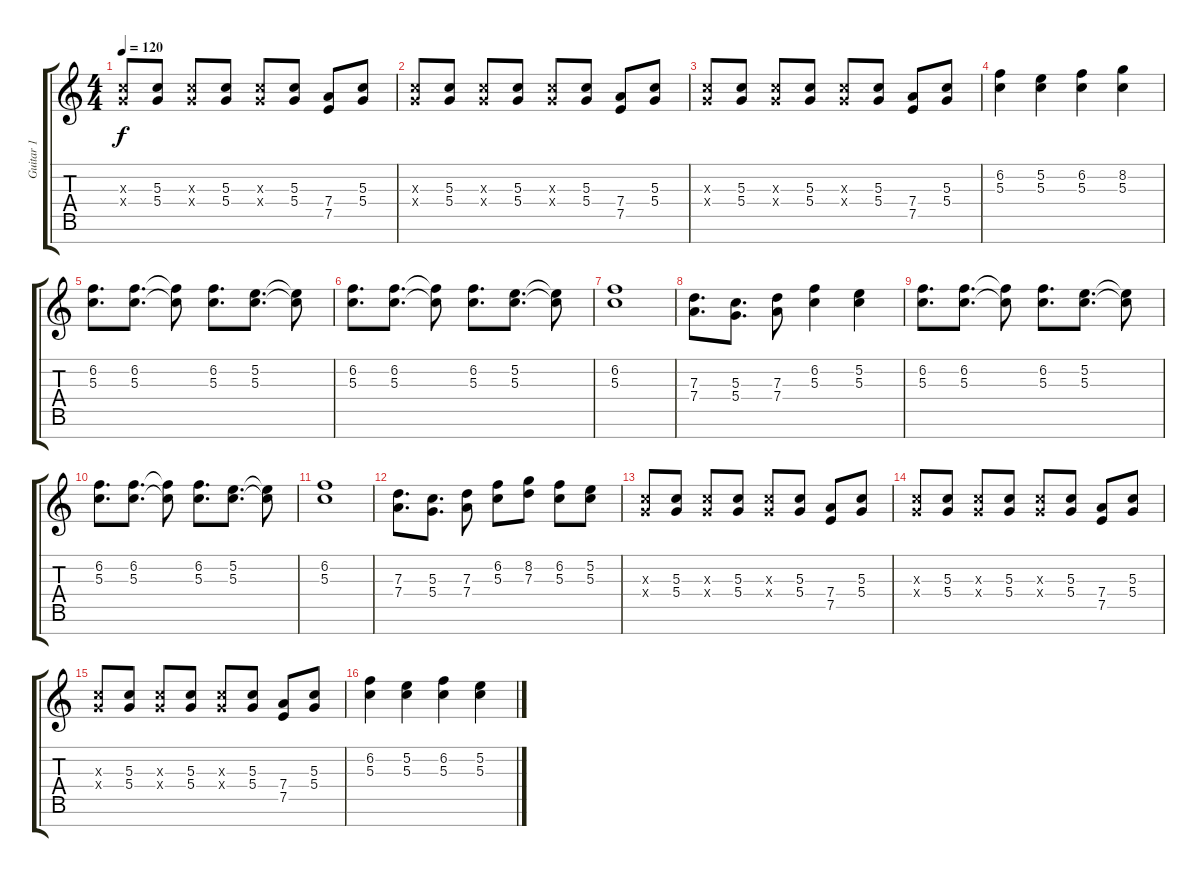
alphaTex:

\track ("Guitar 1" "Guitar 1") {instrument overdrivenguitar}
\staff {score tabs}
\tuning (E4 B3 G3 D3 A2 E2 B1) {hide}
\ts (4 4)
\tempo 120
\clef g2
\ks c
(5.3{x} 5.4{x}).8{dy f} (5.3 5.4).8 (5.3{x} 5.4{x}).8 (5.3 5.4).8 (5.3{x} 5.4{x}).8 (5.3 5.4).8 (7.4 7.5).8 (5.3 5.4).8 |
(5.3{x} 5.4{x}).8 (5.3 5.4).8 (5.3{x} 5.4{x}).8 (5.3 5.4).8 (5.3{x} 5.4{x}).8 (5.3 5.4).8 (7.4 7.5).8 (5.3 5.4).8 |
(5.3{x} 5.4{x}).8 (5.3 5.4).8 (5.3{x} 5.4{x}).8 (5.3 5.4).8 (5.3{x} 5.4{x}).8 (5.3 5.4).8 (7.4 7.5).8 (5.3 5.4).8 |
(6.2 5.3).4 (5.2 5.3).4 (6.2 5.3).4 (8.2 5.3).4 |
(6.2 5.3).8{d} (6.2 5.3).8{d} (6.2{t} 5.3{t}).8 (6.2 5.3).8{d} (5.2 5.3).8{d} (5.2{t} 5.3{t}).8 |
(6.2 5.3).8{d} (6.2 5.3).8{d} (6.2{t} 5.3{t}).8 (6.2 5.3).8{d} (5.2 5.3).8{d} (5.2{t} 5.3{t}).8 |
(6.2 5.3).1 |
(7.3 7.4).8{d} (5.3 5.4).8{d} (7.3 7.4).8 (6.2 5.3).4 (5.2 5.3).4 |
(6.2 5.3).8{d} (6.2 5.3).8{d} (6.2{t} 5.3{t}).8 (6.2 5.3).8{d} (5.2 5.3).8{d} (5.2{t} 5.3{t}).8 |
(6.2 5.3).8{d} (6.2 5.3).8{d} (6.2{t} 5.3{t}).8 (6.2 5.3).8{d} (5.2 5.3).8{d} (5.2{t} 5.3{t}).8 |
(6.2 5.3).1 |
(7.3 7.4).8{d} (5.3 5.4).8{d} (7.3 7.4).8 (6.2 5.3).8 (8.2 7.3).8 (6.2 5.3).8 (5.2 5.3).8 |
(5.3{x} 5.4{x}).8 (5.3 5.4).8 (5.3{x} 5.4{x}).8 (5.3 5.4).8 (5.3{x} 5.4{x}).8 (5.3 5.4).8 (7.4 7.5).8 (5.3 5.4).8 |
(5.3{x} 5.4{x}).8 (5.3 5.4).8 (5.3{x} 5.4{x}).8 (5.3 5.4).8 (5.3{x} 5.4{x}).8 (5.3 5.4).8 (7.4 7.5).8 (5.3 5.4).8 |
(5.3{x} 5.4{x}).8 (5.3 5.4).8 (5.3{x} 5.4{x}).8 (5.3 5.4).8 (5.3{x} 5.4{x}).8 (5.3 5.4).8 (7.4 7.5).8 (5.3 5.4).8 |
(6.2 5.3).4 (5.2 5.3).4 (6.2 5.3).4 (5.2 5.3).4
